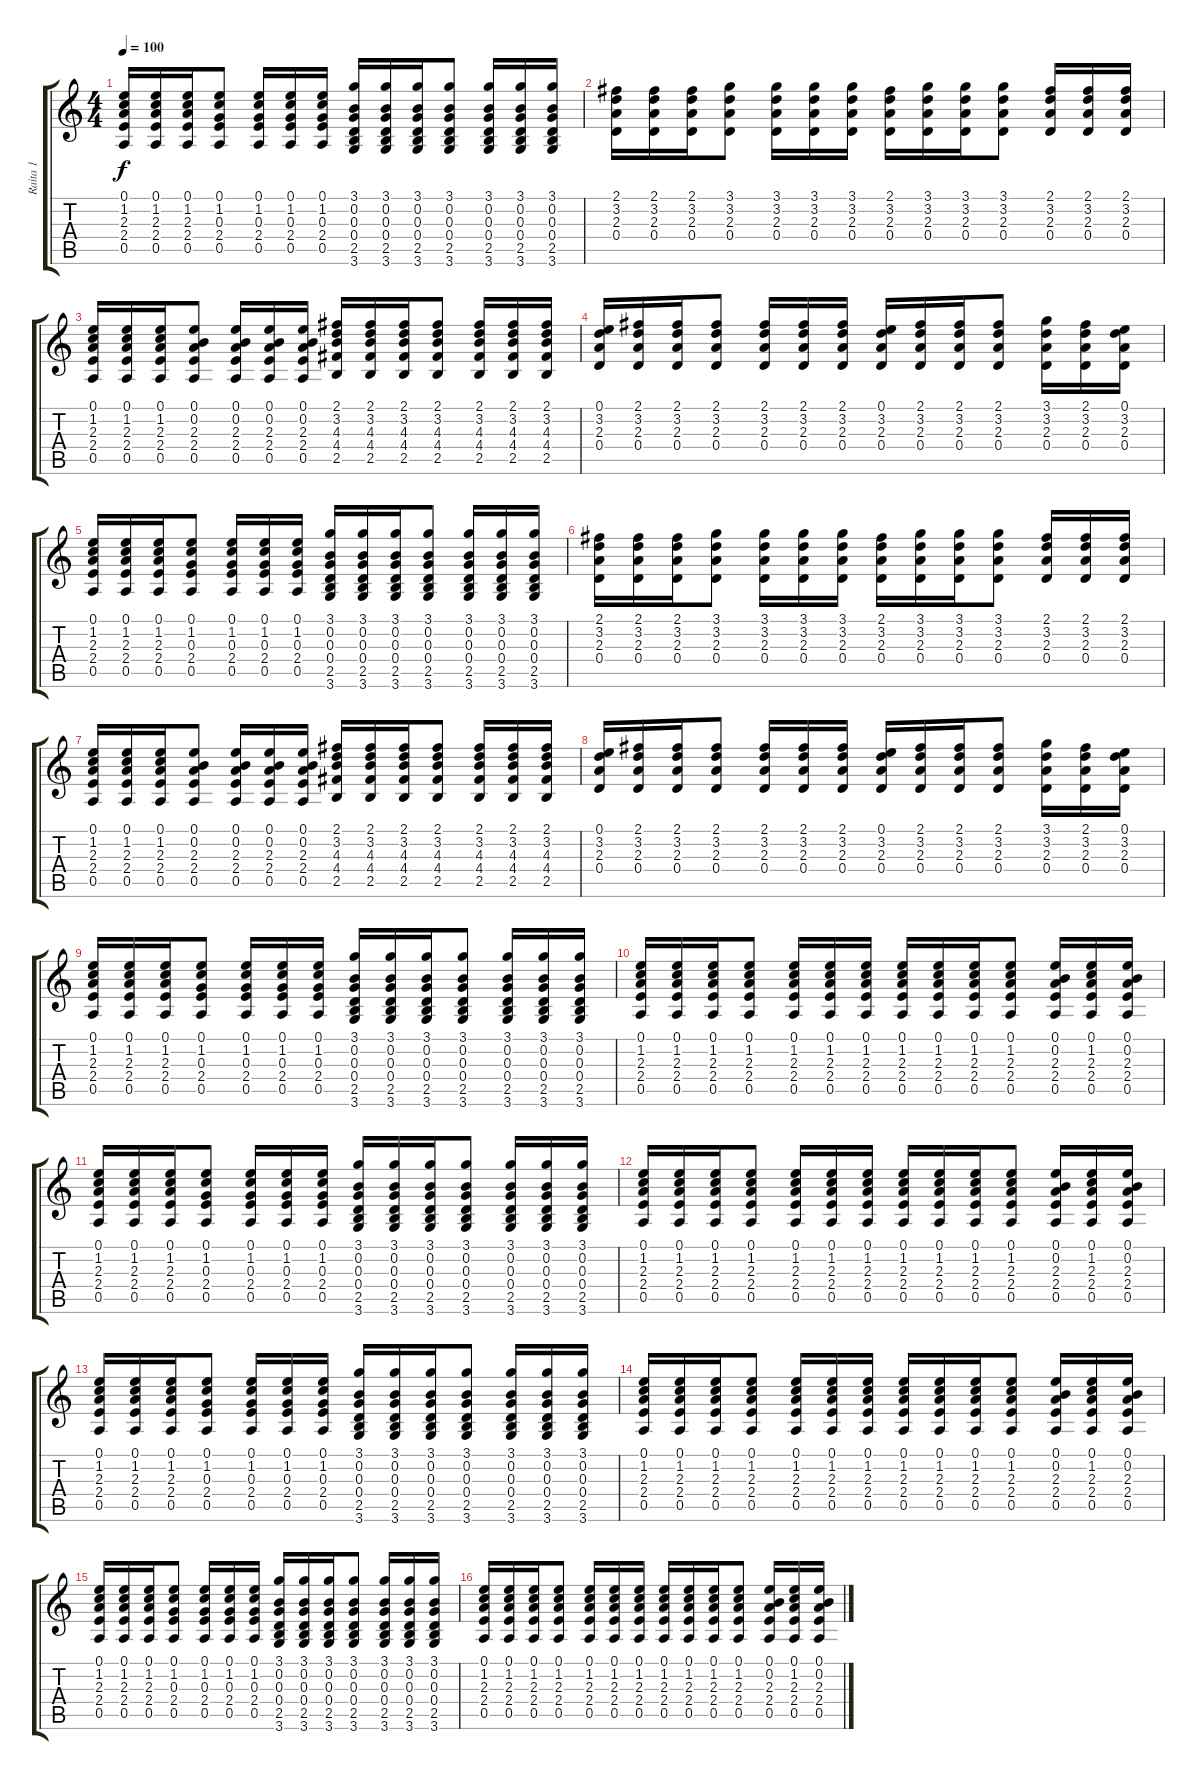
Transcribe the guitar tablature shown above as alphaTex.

\track ("Raita 1" "Raita 1") {instrument acousticguitarnylon}
\staff {score tabs}
\tuning (E4 B3 G3 D3 A2 E2) {hide}
\ts (4 4)
\tempo 100
\clef g2
\ks c
(0.1 1.2 2.3 2.4 0.5).16{dy f} (0.1 1.2 2.3 2.4 0.5).16 (0.1 1.2 2.3 2.4 0.5).16 (0.1 1.2 0.3 2.4 0.5).8 (0.1 1.2 0.3 2.4 0.5).16 (0.1 1.2 0.3 2.4 0.5).16 (0.1 1.2 0.3 2.4 0.5).16 (3.1 0.2 0.3 0.4 2.5 3.6).16 (3.1 0.2 0.3 0.4 2.5 3.6).16 (3.1 0.2 0.3 0.4 2.5 3.6).16 (3.1 0.2 0.3 0.4 2.5 3.6).8 (3.1 0.2 0.3 0.4 2.5 3.6).16 (3.1 0.2 0.3 0.4 2.5 3.6).16 (3.1 0.2 0.3 0.4 2.5 3.6).16 |
(2.1 3.2 2.3 0.4).16 (2.1 3.2 2.3 0.4).16 (2.1 3.2 2.3 0.4).16 (3.1 3.2 2.3 0.4).8 (3.1 3.2 2.3 0.4).16 (3.1 3.2 2.3 0.4).16 (3.1 3.2 2.3 0.4).16 (2.1 3.2 2.3 0.4).16 (3.1 3.2 2.3 0.4).16 (3.1 3.2 2.3 0.4).16 (3.1 3.2 2.3 0.4).8 (2.1 3.2 2.3 0.4).16 (2.1 3.2 2.3 0.4).16 (2.1 3.2 2.3 0.4).16 |
(0.1 1.2 2.3 2.4 0.5).16 (0.1 1.2 2.3 2.4 0.5).16 (0.1 1.2 2.3 2.4 0.5).16 (0.1 0.2 2.3 2.4 0.5).8 (0.1 0.2 2.3 2.4 0.5).16 (0.1 0.2 2.3 2.4 0.5).16 (0.1 0.2 2.3 2.4 0.5).16 (2.1 3.2 4.3 4.4 2.5).16 (2.1 3.2 4.3 4.4 2.5).16 (2.1 3.2 4.3 4.4 2.5).16 (2.1 3.2 4.3 4.4 2.5).8 (2.1 3.2 4.3 4.4 2.5).16 (2.1 3.2 4.3 4.4 2.5).16 (2.1 3.2 4.3 4.4 2.5).16 |
(0.1 3.2 2.3 0.4).16 (2.1 3.2 2.3 0.4).16 (2.1 3.2 2.3 0.4).16 (2.1 3.2 2.3 0.4).8 (2.1 3.2 2.3 0.4).16 (2.1 3.2 2.3 0.4).16 (2.1 3.2 2.3 0.4).16 (0.1 3.2 2.3 0.4).16 (2.1 3.2 2.3 0.4).16 (2.1 3.2 2.3 0.4).16 (2.1 3.2 2.3 0.4).8 (3.1 3.2 2.3 0.4).16 (2.1 3.2 2.3 0.4).16 (0.1 3.2 2.3 0.4).16 |
(0.1 1.2 2.3 2.4 0.5).16 (0.1 1.2 2.3 2.4 0.5).16 (0.1 1.2 2.3 2.4 0.5).16 (0.1 1.2 0.3 2.4 0.5).8 (0.1 1.2 0.3 2.4 0.5).16 (0.1 1.2 0.3 2.4 0.5).16 (0.1 1.2 0.3 2.4 0.5).16 (3.1 0.2 0.3 0.4 2.5 3.6).16 (3.1 0.2 0.3 0.4 2.5 3.6).16 (3.1 0.2 0.3 0.4 2.5 3.6).16 (3.1 0.2 0.3 0.4 2.5 3.6).8 (3.1 0.2 0.3 0.4 2.5 3.6).16 (3.1 0.2 0.3 0.4 2.5 3.6).16 (3.1 0.2 0.3 0.4 2.5 3.6).16 |
(2.1 3.2 2.3 0.4).16 (2.1 3.2 2.3 0.4).16 (2.1 3.2 2.3 0.4).16 (3.1 3.2 2.3 0.4).8 (3.1 3.2 2.3 0.4).16 (3.1 3.2 2.3 0.4).16 (3.1 3.2 2.3 0.4).16 (2.1 3.2 2.3 0.4).16 (3.1 3.2 2.3 0.4).16 (3.1 3.2 2.3 0.4).16 (3.1 3.2 2.3 0.4).8 (2.1 3.2 2.3 0.4).16 (2.1 3.2 2.3 0.4).16 (2.1 3.2 2.3 0.4).16 |
(0.1 1.2 2.3 2.4 0.5).16 (0.1 1.2 2.3 2.4 0.5).16 (0.1 1.2 2.3 2.4 0.5).16 (0.1 0.2 2.3 2.4 0.5).8 (0.1 0.2 2.3 2.4 0.5).16 (0.1 0.2 2.3 2.4 0.5).16 (0.1 0.2 2.3 2.4 0.5).16 (2.1 3.2 4.3 4.4 2.5).16 (2.1 3.2 4.3 4.4 2.5).16 (2.1 3.2 4.3 4.4 2.5).16 (2.1 3.2 4.3 4.4 2.5).8 (2.1 3.2 4.3 4.4 2.5).16 (2.1 3.2 4.3 4.4 2.5).16 (2.1 3.2 4.3 4.4 2.5).16 |
(0.1 3.2 2.3 0.4).16 (2.1 3.2 2.3 0.4).16 (2.1 3.2 2.3 0.4).16 (2.1 3.2 2.3 0.4).8 (2.1 3.2 2.3 0.4).16 (2.1 3.2 2.3 0.4).16 (2.1 3.2 2.3 0.4).16 (0.1 3.2 2.3 0.4).16 (2.1 3.2 2.3 0.4).16 (2.1 3.2 2.3 0.4).16 (2.1 3.2 2.3 0.4).8 (3.1 3.2 2.3 0.4).16 (2.1 3.2 2.3 0.4).16 (0.1 3.2 2.3 0.4).16 |
(0.1 1.2 2.3 2.4 0.5).16 (0.1 1.2 2.3 2.4 0.5).16 (0.1 1.2 2.3 2.4 0.5).16 (0.1 1.2 0.3 2.4 0.5).8 (0.1 1.2 0.3 2.4 0.5).16 (0.1 1.2 0.3 2.4 0.5).16 (0.1 1.2 0.3 2.4 0.5).16 (3.1 0.2 0.3 0.4 2.5 3.6).16 (3.1 0.2 0.3 0.4 2.5 3.6).16 (3.1 0.2 0.3 0.4 2.5 3.6).16 (3.1 0.2 0.3 0.4 2.5 3.6).8 (3.1 0.2 0.3 0.4 2.5 3.6).16 (3.1 0.2 0.3 0.4 2.5 3.6).16 (3.1 0.2 0.3 0.4 2.5 3.6).16 |
(0.1 1.2 2.3 2.4 0.5).16 (0.1 1.2 2.3 2.4 0.5).16 (0.1 1.2 2.3 2.4 0.5).16 (0.1 1.2 2.3 2.4 0.5).8 (0.1 1.2 2.3 2.4 0.5).16 (0.1 1.2 2.3 2.4 0.5).16 (0.1 1.2 2.3 2.4 0.5).16 (0.1 1.2 2.3 2.4 0.5).16 (0.1 1.2 2.3 2.4 0.5).16 (0.1 1.2 2.3 2.4 0.5).16 (0.1 1.2 2.3 2.4 0.5).8 (0.1 0.2 2.3 2.4 0.5).16 (0.1 1.2 2.3 2.4 0.5).16 (0.1 0.2 2.3 2.4 0.5).16 |
(0.1 1.2 2.3 2.4 0.5).16 (0.1 1.2 2.3 2.4 0.5).16 (0.1 1.2 2.3 2.4 0.5).16 (0.1 1.2 0.3 2.4 0.5).8 (0.1 1.2 0.3 2.4 0.5).16 (0.1 1.2 0.3 2.4 0.5).16 (0.1 1.2 0.3 2.4 0.5).16 (3.1 0.2 0.3 0.4 2.5 3.6).16 (3.1 0.2 0.3 0.4 2.5 3.6).16 (3.1 0.2 0.3 0.4 2.5 3.6).16 (3.1 0.2 0.3 0.4 2.5 3.6).8 (3.1 0.2 0.3 0.4 2.5 3.6).16 (3.1 0.2 0.3 0.4 2.5 3.6).16 (3.1 0.2 0.3 0.4 2.5 3.6).16 |
(0.1 1.2 2.3 2.4 0.5).16 (0.1 1.2 2.3 2.4 0.5).16 (0.1 1.2 2.3 2.4 0.5).16 (0.1 1.2 2.3 2.4 0.5).8 (0.1 1.2 2.3 2.4 0.5).16 (0.1 1.2 2.3 2.4 0.5).16 (0.1 1.2 2.3 2.4 0.5).16 (0.1 1.2 2.3 2.4 0.5).16 (0.1 1.2 2.3 2.4 0.5).16 (0.1 1.2 2.3 2.4 0.5).16 (0.1 1.2 2.3 2.4 0.5).8 (0.1 0.2 2.3 2.4 0.5).16 (0.1 1.2 2.3 2.4 0.5).16 (0.1 0.2 2.3 2.4 0.5).16 |
(0.1 1.2 2.3 2.4 0.5).16 (0.1 1.2 2.3 2.4 0.5).16 (0.1 1.2 2.3 2.4 0.5).16 (0.1 1.2 0.3 2.4 0.5).8 (0.1 1.2 0.3 2.4 0.5).16 (0.1 1.2 0.3 2.4 0.5).16 (0.1 1.2 0.3 2.4 0.5).16 (3.1 0.2 0.3 0.4 2.5 3.6).16 (3.1 0.2 0.3 0.4 2.5 3.6).16 (3.1 0.2 0.3 0.4 2.5 3.6).16 (3.1 0.2 0.3 0.4 2.5 3.6).8 (3.1 0.2 0.3 0.4 2.5 3.6).16 (3.1 0.2 0.3 0.4 2.5 3.6).16 (3.1 0.2 0.3 0.4 2.5 3.6).16 |
(0.1 1.2 2.3 2.4 0.5).16 (0.1 1.2 2.3 2.4 0.5).16 (0.1 1.2 2.3 2.4 0.5).16 (0.1 1.2 2.3 2.4 0.5).8 (0.1 1.2 2.3 2.4 0.5).16 (0.1 1.2 2.3 2.4 0.5).16 (0.1 1.2 2.3 2.4 0.5).16 (0.1 1.2 2.3 2.4 0.5).16 (0.1 1.2 2.3 2.4 0.5).16 (0.1 1.2 2.3 2.4 0.5).16 (0.1 1.2 2.3 2.4 0.5).8 (0.1 0.2 2.3 2.4 0.5).16 (0.1 1.2 2.3 2.4 0.5).16 (0.1 0.2 2.3 2.4 0.5).16 |
(0.1 1.2 2.3 2.4 0.5).16 (0.1 1.2 2.3 2.4 0.5).16 (0.1 1.2 2.3 2.4 0.5).16 (0.1 1.2 0.3 2.4 0.5).8 (0.1 1.2 0.3 2.4 0.5).16 (0.1 1.2 0.3 2.4 0.5).16 (0.1 1.2 0.3 2.4 0.5).16 (3.1 0.2 0.3 0.4 2.5 3.6).16 (3.1 0.2 0.3 0.4 2.5 3.6).16 (3.1 0.2 0.3 0.4 2.5 3.6).16 (3.1 0.2 0.3 0.4 2.5 3.6).8 (3.1 0.2 0.3 0.4 2.5 3.6).16 (3.1 0.2 0.3 0.4 2.5 3.6).16 (3.1 0.2 0.3 0.4 2.5 3.6).16 |
(0.1 1.2 2.3 2.4 0.5).16 (0.1 1.2 2.3 2.4 0.5).16 (0.1 1.2 2.3 2.4 0.5).16 (0.1 1.2 2.3 2.4 0.5).8 (0.1 1.2 2.3 2.4 0.5).16 (0.1 1.2 2.3 2.4 0.5).16 (0.1 1.2 2.3 2.4 0.5).16 (0.1 1.2 2.3 2.4 0.5).16 (0.1 1.2 2.3 2.4 0.5).16 (0.1 1.2 2.3 2.4 0.5).16 (0.1 1.2 2.3 2.4 0.5).8 (0.1 0.2 2.3 2.4 0.5).16 (0.1 1.2 2.3 2.4 0.5).16 (0.1 0.2 2.3 2.4 0.5).16
